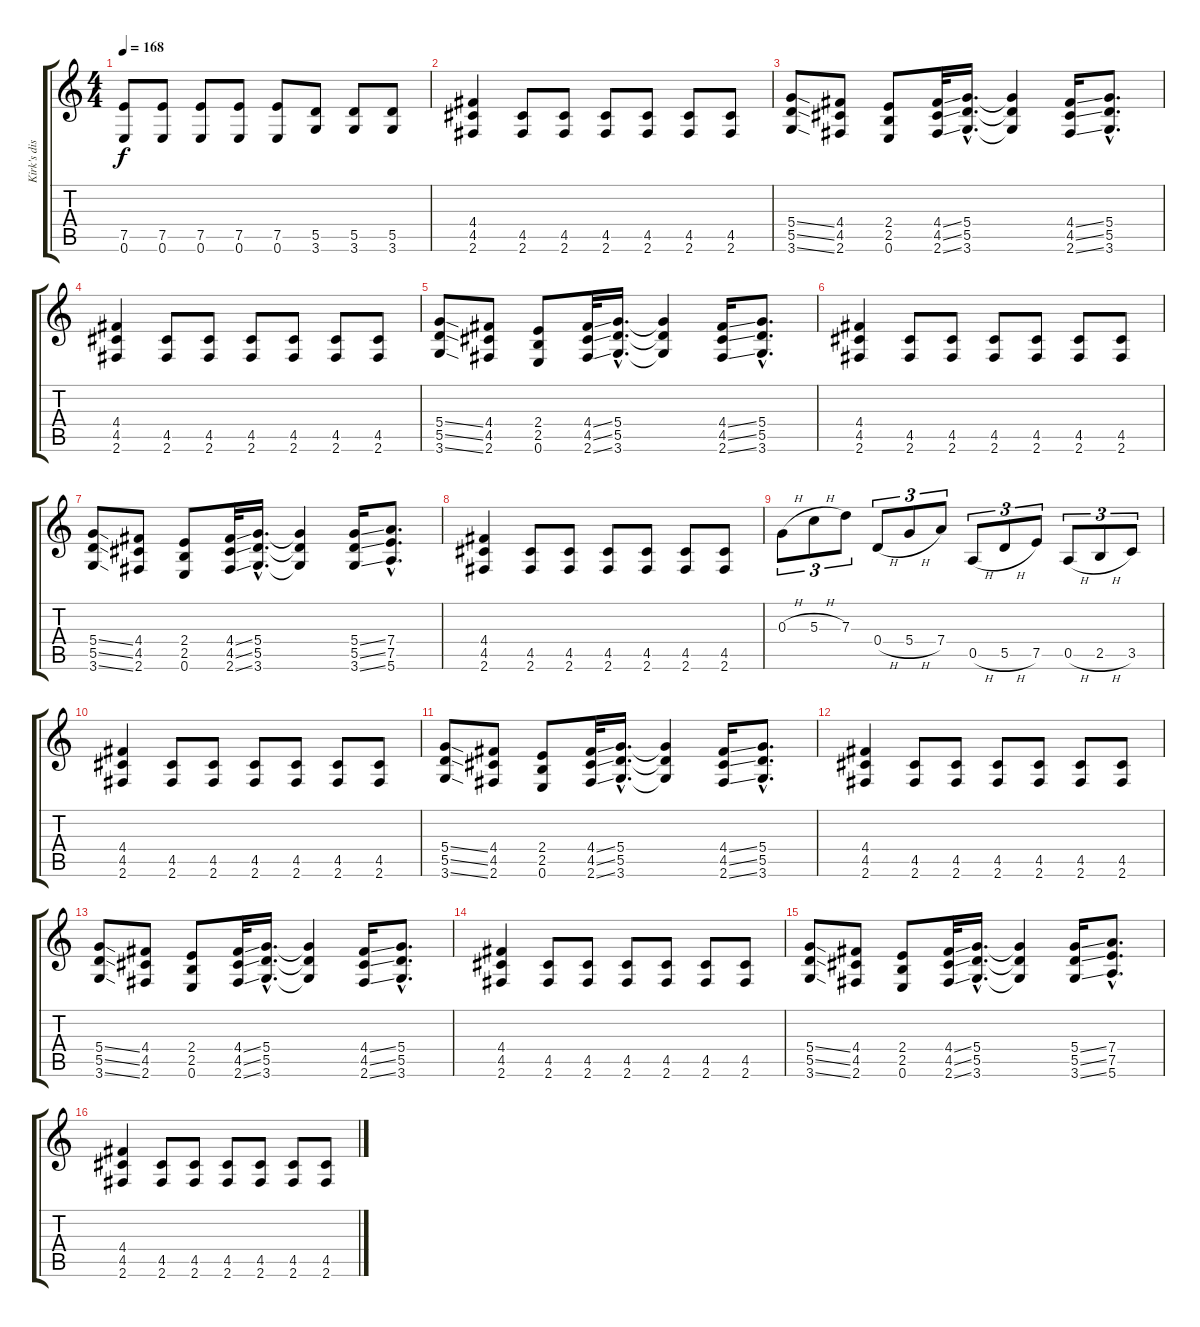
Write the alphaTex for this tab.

\track ("Kirk's distortion" "Kirk's dis") {instrument distortionguitar}
\staff {score tabs}
\tuning (E4 B3 G3 D3 A2 E2) {hide}
\ts (4 4)
\tempo 168
\clef g2
\ks c
(7.5 0.6).8{dy f} (7.5 0.6).8 (7.5 0.6).8 (7.5 0.6).8 (7.5 0.6).8 (5.5 3.6).8 (5.5 3.6).8 (5.5 3.6).8 |
(4.4 4.5 2.6).4 (4.5 2.6).8 (4.5 2.6).8 (4.5 2.6).8 (4.5 2.6).8 (4.5 2.6).8 (4.5 2.6).8 |
(5.4{ss} 5.5{ss} 3.6{ss}).8 (4.4 4.5 2.6).8 (2.4 2.5 0.6).8 (4.4{ss} 4.5{ss} 2.6{ss}).32 (5.4{hac} 5.5{hac} 3.6{hac}).16{d} (5.4{t} 5.5{t} 3.6{t}).4 (4.4{ss} 4.5{ss} 2.6{ss}).16 (5.4{hac} 5.5{hac} 3.6{hac}).8{d} |
(4.4 4.5 2.6).4 (4.5 2.6).8 (4.5 2.6).8 (4.5 2.6).8 (4.5 2.6).8 (4.5 2.6).8 (4.5 2.6).8 |
(5.4{ss} 5.5{ss} 3.6{ss}).8 (4.4 4.5 2.6).8 (2.4 2.5 0.6).8 (4.4{ss} 4.5{ss} 2.6{ss}).32 (5.4{hac} 5.5{hac} 3.6{hac}).16{d} (5.4{t} 5.5{t} 3.6{t}).4 (4.4{ss} 4.5{ss} 2.6{ss}).16 (5.4{hac} 5.5{hac} 3.6{hac}).8{d} |
(4.4 4.5 2.6).4 (4.5 2.6).8 (4.5 2.6).8 (4.5 2.6).8 (4.5 2.6).8 (4.5 2.6).8 (4.5 2.6).8 |
(5.4{ss} 5.5{ss} 3.6{ss}).8 (4.4 4.5 2.6).8 (2.4 2.5 0.6).8 (4.4{ss} 4.5{ss} 2.6{ss}).32 (5.4{hac} 5.5{hac} 3.6{hac}).16{d} (5.4{t} 5.5{t} 3.6{t}).4 (5.4{ss} 5.5{ss} 3.6{ss}).16 (7.4{hac} 7.5{hac} 5.6{hac}).8{d} |
(4.4 4.5 2.6).4 (4.5 2.6).8 (4.5 2.6).8 (4.5 2.6).8 (4.5 2.6).8 (4.5 2.6).8 (4.5 2.6).8 |
0.3{h}.8{tu (3 2)} 5.3{h}.8{tu (3 2)} 7.3.8{tu (3 2)} 0.4{h}.8{tu (3 2)} 5.4{h}.8{tu (3 2)} 7.4.8{tu (3 2)} 0.5{h}.8{tu (3 2)} 5.5{h}.8{tu (3 2)} 7.5.8{tu (3 2)} 0.5{h}.8{tu (3 2)} 2.5{h}.8{tu (3 2)} 3.5.8{tu (3 2)} |
(4.4 4.5 2.6).4 (4.5 2.6).8 (4.5 2.6).8 (4.5 2.6).8 (4.5 2.6).8 (4.5 2.6).8 (4.5 2.6).8 |
(5.4{ss} 5.5{ss} 3.6{ss}).8 (4.4 4.5 2.6).8 (2.4 2.5 0.6).8 (4.4{ss} 4.5{ss} 2.6{ss}).32 (5.4{hac} 5.5{hac} 3.6{hac}).16{d} (5.4{t} 5.5{t} 3.6{t}).4 (4.4{ss} 4.5{ss} 2.6{ss}).16 (5.4{hac} 5.5{hac} 3.6{hac}).8{d} |
(4.4 4.5 2.6).4 (4.5 2.6).8 (4.5 2.6).8 (4.5 2.6).8 (4.5 2.6).8 (4.5 2.6).8 (4.5 2.6).8 |
(5.4{ss} 5.5{ss} 3.6{ss}).8 (4.4 4.5 2.6).8 (2.4 2.5 0.6).8 (4.4{ss} 4.5{ss} 2.6{ss}).32 (5.4{hac} 5.5{hac} 3.6{hac}).16{d} (5.4{t} 5.5{t} 3.6{t}).4 (4.4{ss} 4.5{ss} 2.6{ss}).16 (5.4{hac} 5.5{hac} 3.6{hac}).8{d} |
(4.4 4.5 2.6).4 (4.5 2.6).8 (4.5 2.6).8 (4.5 2.6).8 (4.5 2.6).8 (4.5 2.6).8 (4.5 2.6).8 |
(5.4{ss} 5.5{ss} 3.6{ss}).8 (4.4 4.5 2.6).8 (2.4 2.5 0.6).8 (4.4{ss} 4.5{ss} 2.6{ss}).32 (5.4{hac} 5.5{hac} 3.6{hac}).16{d} (5.4{t} 5.5{t} 3.6{t}).4 (5.4{ss} 5.5{ss} 3.6{ss}).16 (7.4{hac} 7.5{hac} 5.6{hac}).8{d} |
(4.4 4.5 2.6).4 (4.5 2.6).8 (4.5 2.6).8 (4.5 2.6).8 (4.5 2.6).8 (4.5 2.6).8 (4.5 2.6).8
